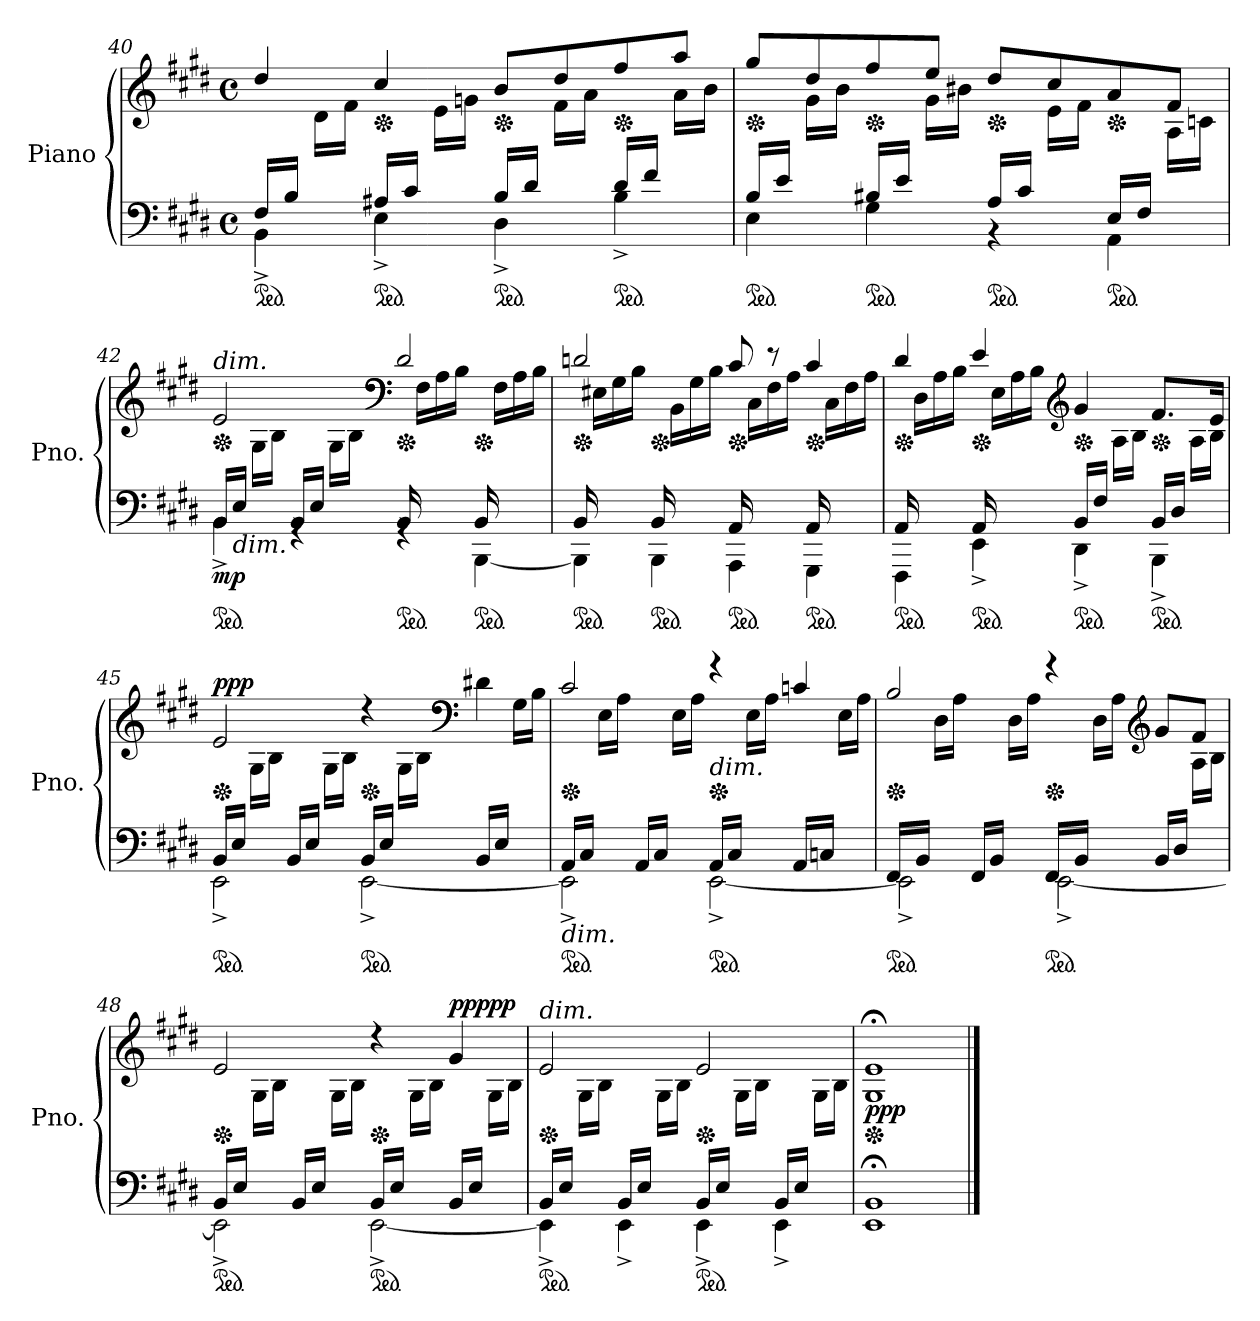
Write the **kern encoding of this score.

**kern	**kern	**dynam
*part1	*part1	*part1
*staff2	*staff1	*staff1/2
*I"Piano	*	*
*I'Pno.	*	*
!!LO:LB:g=z
*clefF4	*clefG2	*
*k[f#c#g#d#]	*k[f#c#g#d#]	*
*M4/4	*M4/4	*
*met(c)	*met(c)	*
*ped	*	*
=40	=40	=40
*^	*^	*
16F#/LL	4BB^\	4dd#/	8ryy	.
16B/JJ	.	.	.	.
8ryy	.	.	16d#\LL	.
.	.	.	16f#\JJ	.
*ped	*	*	*	*
*	*	*Xped	*	*
16A#X/LL	4E^\	4cc#/	8ryy	.
16c#/JJ	.	.	.	.
8ryy	.	.	16e\LL	.
.	.	.	16gn\JJ	.
*ped	*	*	*	*
*	*	*Xped	*	*
*	*	*MM84	*	*
!	!	!	!	!LO:DY:b=2
!	!	!	!	!LO:DY:n=1:a
16B/LL	4D#^\	8b/L	8ryy	mf f
16d#/JJ	.	.	.	.
8ryy	.	8dd#/	16f#\LL	.
.	.	.	16a\JJ	.
*ped	*	*	*	*
*	*	*Xped	*	*
16d#/LL	4B^\	8ff#/	8ryy	.
16f#/JJ	.	.	.	.
8ryy	.	8aa/J	16a\LL	.
.	.	.	16b\JJ	.
=41	=41	=41	=41	=41
*ped	*	*	*	*
*	*	*Xped	*	*
*	*	*MM92	*	*
16B/LL	4E\	8gg#/L	8ryy	.
16e/JJ	.	.	.	.
8ryy	.	8dd#/	16g#\LL	.
.	.	.	16b\JJ	.
*ped	*	*	*	*
*	*	*Xped	*	*
16B#X/LL	4G#\	8ff#/	8ryy	.
16e/JJ	.	.	.	.
8ryy	.	8ee/J	16g#\LL	.
.	.	.	16b#X\JJ	.
*ped	*	*	*	*
*	*	*Xped	*	*
16A/LL	4r	8dd#/L	8ryy	.
16c#/JJ	.	.	.	.
8ryy	.	8cc#/	16e\LL	.
.	.	.	16f#\JJ	.
*ped	*	*	*	*
*	*	*Xped	*	*
16E/LL	4AA\	8a/	8ryy	.
16F#/JJ	.	.	.	.
8ryy	.	8f#/J	16A\LL	.
.	.	.	16cn\JJ	.
=42	=42	=42	=42	=42
*ped	*	*	*	*
*	*	*Xped	*	*
!	!	!LO:TX:a:i:t=dim.	!	!
!	!	!	!	!LO:DY:b=2
16BB/LL	4BB^\	2e/	8ryy	mp
!LO:TX:b:i:t=dim.	!	!	!	!
16E/JJ	.	.	.	.
8ryy	.	.	16G#\LL	.
.	.	.	16B\JJ	.
16BB/LL	4rGG	.	8ryy	.
16E/JJ	.	.	.	.
8ryy	.	.	16G#\LL	.
.	.	.	16B\JJ	.
*	*	*clefF4	*	*
*ped	*	*	*	*
*	*	*Xped	*	*
16BB/	4rGG	2d#/	16ryy	.
8.ryy	.	.	16F#\LL	.
.	.	.	16A\	.
.	.	.	16B\JJ	.
*ped	*	*	*	*
*	*	*Xped	*	*
16BB/	[4BBB\	.	16ryy	.
8.ryy	.	.	16F#\LL	.
.	.	.	16A\	.
.	.	.	16B\JJ	.
!!LO:LB:g=z	!!
=43	=43	=43	=43	=43
*ped	*	*	*	*
*	*	*Xped	*	*
16BB/	4BBB\]	2dn/	16ryy	.
8.ryy	.	.	16E#X\LL	.
.	.	.	16G#\	.
.	.	.	16B\JJ	.
*ped	*	*	*	*
*	*	*Xped	*	*
16BB/	4BBB\	.	16ryy	.
8.ryy	.	.	16BB\LL	.
.	.	.	16G#\	.
.	.	.	16B\JJ	.
*ped	*	*	*	*
*	*	*Xped	*	*
16AA/	4AAA\	8c#/	16ryy	.
8.ryy	.	.	16C#\LL	.
.	.	8re	16F#\	.
.	.	.	16A\JJ	.
*ped	*	*	*	*
*	*	*Xped	*	*
16AA/	4GGG#\	4c#/	16ryy	.
8.ryy	.	.	16C#\LL	.
.	.	.	16F#\	.
.	.	.	16A\JJ	.
=44	=44	=44	=44	=44
*ped	*	*	*	*
*	*	*Xped	*	*
16AA/	4FFF#\	4d#/	16ryy	.
8.ryy	.	.	16D#\LL	.
.	.	.	16A\	.
.	.	.	16B\JJ	.
*ped	*	*	*	*
*	*	*Xped	*	*
16AA/	4EE^\	4e/	16ryy	.
8.ryy	.	.	16E\LL	.
.	.	.	16A\	.
.	.	.	16B\JJ	.
*	*	*clefG2	*	*
*ped	*	*	*	*
*	*	*Xped	*	*
*	*	*MM80	*	*
16BB/LL	4DD#^\	4g#/	8ryy	.
16F#/JJ	.	.	.	.
8ryy	.	.	16A\LL	.
.	.	.	16B\JJ	.
*ped	*	*	*	*
*	*	*Xped	*	*
16BB/LL	4BBB^\	8.f#/L	8ryy	.
16D#/JJ	.	.	.	.
8ryy	.	.	16A\LL	.
.	.	16e/Jk	16B\JJ	.
=45	=45	=45	=45	=45
*ped	*	*	*	*
*	*	*Xped	*	*
*	*	*MM92	*	*
!	!	!	!	!LO:DY:b=2
!	!	!	!	!LO:DY:n=1:a
16BB/LL	2EE^\	2e/	8ryy	pp p
16E/JJ	.	.	.	.
8ryy	.	.	16G#\LL	.
.	.	.	16B\JJ	.
16BB/LL	.	.	8ryy	.
16E/JJ	.	.	.	.
8ryy	.	.	16G#\LL	.
.	.	.	16B\JJ	.
*ped	*	*	*	*
*	*	*Xped	*	*
16BB/LL	[2EE^\	4r	8ryy	.
16E/JJ	.	.	.	.
8ryy	.	.	16G#\LL	.
.	.	.	16B\JJ	.
*	*	*clefF4	*	*
*	*	*MM84	*	*
16BB/LL	.	4d#X\	8ryy	.
16E/JJ	.	.	.	.
8ryy	.	.	16G#\LL	.
.	.	.	16B\JJ	.
!!LO:LB:g=z	!!
=46	=46	=46	=46	=46
*ped	*	*	*	*
*	*	*Xped	*	*
!LO:TX:b:i:t=dim.	!	!	!	!
16AA/LL	2EE^\]	2c#/	8ryy	.
16C#/JJ	.	.	.	.
8ryy	.	.	16E\LL	.
.	.	.	16A\JJ	.
16AA/LL	.	.	8ryy	.
16C#/JJ	.	.	.	.
8ryy	.	.	16E\LL	.
.	.	.	16A\JJ	.
*ped	*	*	*	*
*	*	*Xped	*	*
!	!	!LO:TX:b:i:t=dim.	!	!
16AA/LL	[2EE^\	4r	8ryy	.
16C#/JJ	.	.	.	.
8ryy	.	.	16E\LL	.
.	.	.	16A\JJ	.
16AA/LL	.	4cn/	8ryy	.
16Cn/JJ	.	.	.	.
8ryy	.	.	16E\LL	.
.	.	.	16A\JJ	.
=47	=47	=47	=47	=47
*ped	*	*	*	*
*	*	*Xped	*	*
16FF#/LL	2EE^\]	2B/	8ryy	.
16BB/JJ	.	.	.	.
8ryy	.	.	16D#\LL	.
.	.	.	16A\JJ	.
16FF#/LL	.	.	8ryy	.
16BB/JJ	.	.	.	.
8ryy	.	.	16D#\LL	.
.	.	.	16A\JJ	.
*ped	*	*	*	*
*	*	*Xped	*	*
16FF#/LL	[2EE^\	4r	8ryy	.
16BB/JJ	.	.	.	.
8ryy	.	.	16D#\LL	.
.	.	.	16A\JJ	.
*	*	*clefG2	*	*
*	*	*MM80	*	*
16BB/LL	.	8g#/L	8ryy	.
16D#/JJ	.	.	.	.
8ryy	.	8f#/J	16A\LL	.
.	.	.	16B\JJ	.
=48	=48	=48	=48	=48
*ped	*	*	*	*
*	*	*Xped	*	*
16BB/LL	2EE^\]	2e/	8ryy	.
16E/JJ	.	.	.	.
8ryy	.	.	16G#\LL	.
.	.	.	16B\JJ	.
16BB/LL	.	.	8ryy	.
16E/JJ	.	.	.	.
8ryy	.	.	16G#\LL	.
.	.	.	16B\JJ	.
*ped	*	*	*	*
*	*	*Xped	*	*
16BB/LL	[2EE^\	4r	8ryy	.
16E/JJ	.	.	.	.
8ryy	.	.	16G#\LL	.
.	.	.	16B\JJ	.
!	!	!	!	!LO:DY:b=2
!	!	!	!	!LO:DY:n=1:a
16BB/LL	.	4g#/	8ryy	ppp pp
16E/JJ	.	.	.	.
8ryy	.	.	16G#\LL	.
.	.	.	16B\JJ	.
=49	=49	=49	=49	=49
*ped	*	*	*	*
*	*	*Xped	*	*
*	*	*MM74	*	*
!	!	!LO:TX:a:i:t=dim.	!	!
16BB/LL	4EE^\]	2e/	8ryy	.
16E/JJ	.	.	.	.
8ryy	.	.	16G#\LL	.
.	.	.	16B\JJ	.
16BB/LL	4EE^\	.	8ryy	.
16E/JJ	.	.	.	.
8ryy	.	.	16G#\LL	.
.	.	.	16B\JJ	.
*ped	*	*	*	*
*	*	*Xped	*	*
16BB/LL	4EE^\	2e/	8ryy	.
16E/JJ	.	.	.	.
8ryy	.	.	16G#\LL	.
.	.	.	16B\JJ	.
16BB/LL	4EE^\	.	8ryy	.
16E/JJ	.	.	.	.
8ryy	.	.	16G#\LL	.
*	*	*MM20	*	*
.	.	.	16B\JJ	.
*v	*v	*	*	*
*	*v	*v	*
!!LO:PB:g=z
=50	=50	=50
*	*Xped	*
*	*MM46	*
*	*^	*
!	!	!	!LO:DY:b
*	*v	*v	*
1EE; 1BB;	1G#;< 1e;<	ppp
==	==	==
*-	*-	*-
